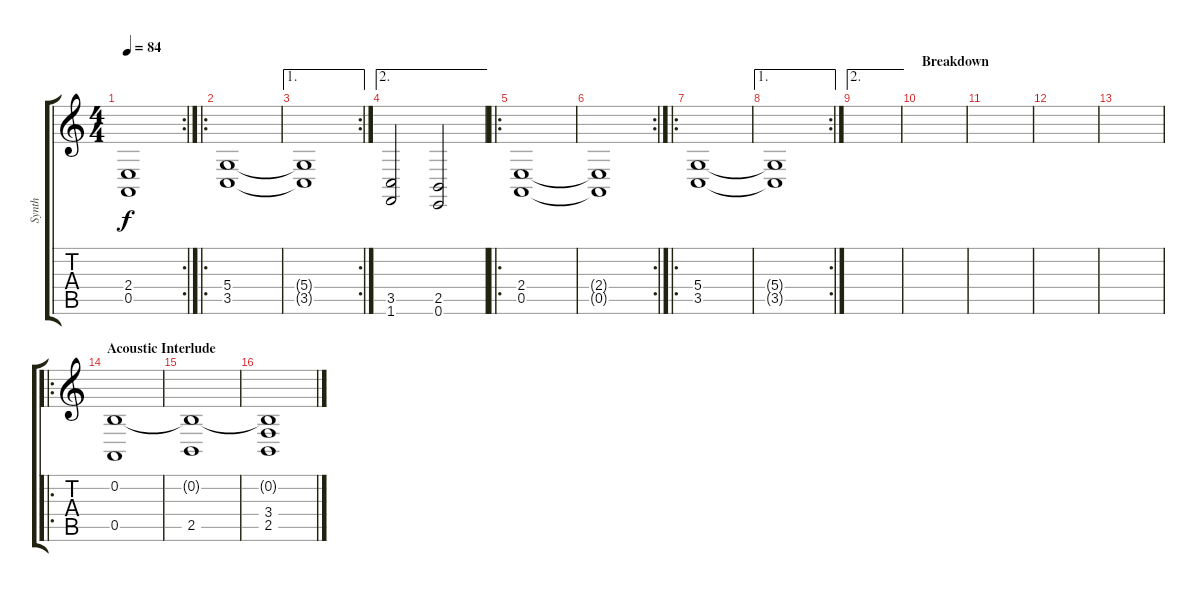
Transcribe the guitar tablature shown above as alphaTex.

\track ("Synth" "Synth") {instrument stringensemble2}
\staff {score tabs}
\tuning (E4 B3 G3 D3 A2 E2) {hide}
\rc 2
\ts (4 4)
\tempo 84
\clef g2
\ks c
(2.4{t} 0.5{t}).1{dy f} |
\ro
(5.4 3.5).1 |
\ae 1
\rc 2
(5.4{t} 3.5{t}).1 |
\ae 2
(3.5 1.6).2 (2.5 0.6).2 |
\ro
(2.4 0.5).1 |
\rc 2
(2.4{t} 0.5{t}).1 |
\ro
(5.4 3.5).1 |
\ae 1
\rc 2
(5.4{t} 3.5{t}).1 |
\ae 2
|
\section ("" "Breakdown")
|
|
|
|
\ro
\section ("" "Acoustic Interlude")
(0.2 0.5).1 |
(0.2{t} 2.5).1 |
(0.2{t} 3.4 2.5).1
